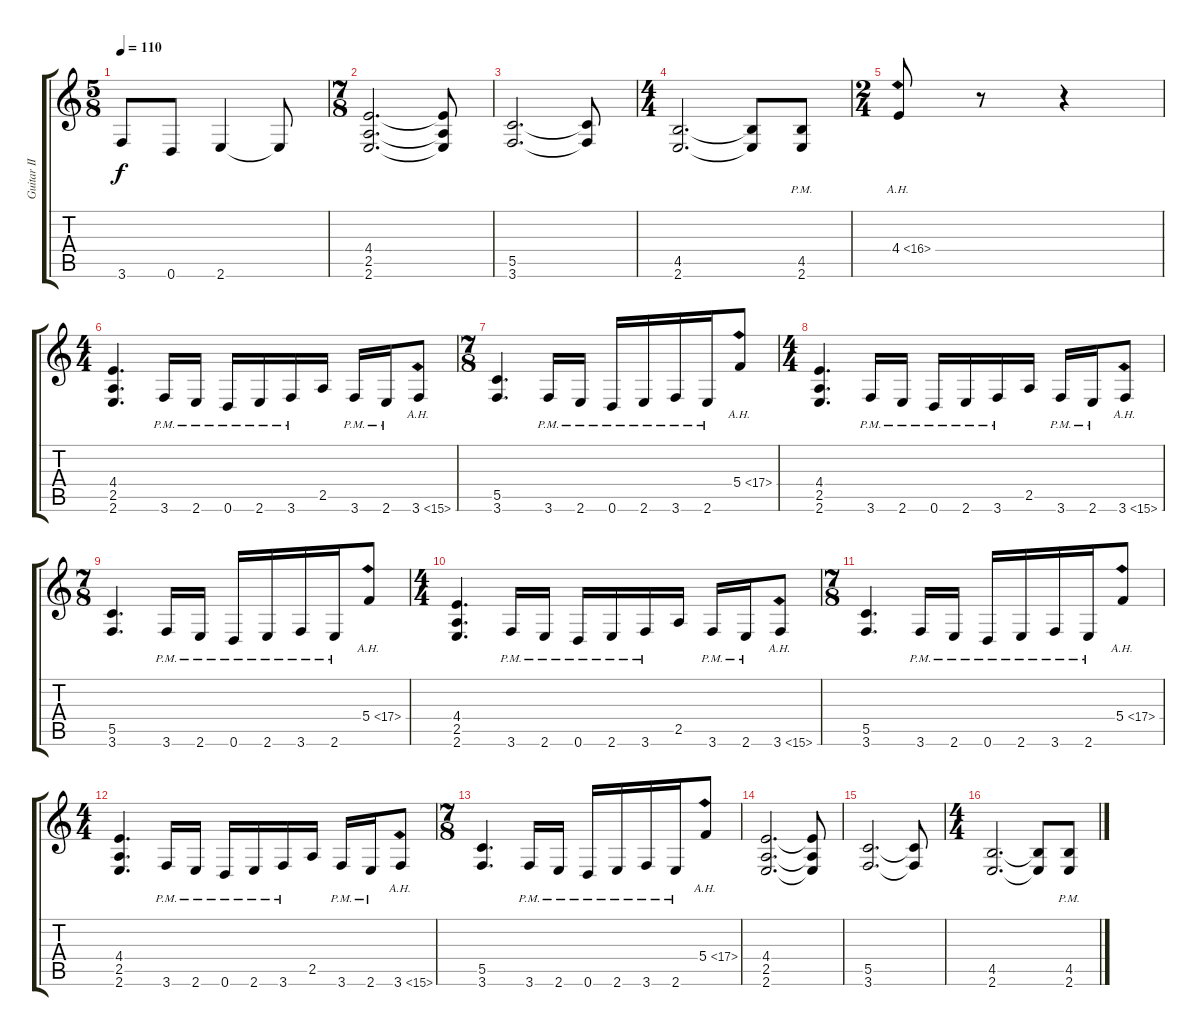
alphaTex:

\track ("Guitar II" "Guitar II") {instrument distortionguitar}
\staff {score tabs}
\tuning (D4 A3 F3 C3 G2 D2) {hide}
\ts (5 8)
\tempo 110
\clef g2
\ks c
3.6{t}.8{dy f} 0.6.8 2.6.4 2.6{t}.8 |
\ts (7 8)
(4.4 2.5 2.6).2{d} (4.4{t} 2.5{t} 2.6{t}).8 |
(5.5 3.6).2{d} (5.5{t} 3.6{t}).8 |
\ts (4 4)
(4.5 2.6).2{d} (4.5{t} 2.6{t}).8 (4.5{pm} 2.6{pm}).8 |
\ts (2 4)
4.4{ah 12}.8 r.8 r.4 |
\ts (4 4)
(4.4 2.5 2.6).4{d} 3.6{pm}.16 2.6{pm}.16 0.6{pm}.16 2.6{pm}.16 3.6{pm}.16 2.5.16 3.6{pm}.16 2.6{pm}.16 3.6{ah 12}.8 |
\ts (7 8)
(5.5 3.6).4{d} 3.6{pm}.16 2.6{pm}.16 0.6{pm}.16 2.6{pm}.16 3.6{pm}.16 2.6{pm}.16 5.4{ah 12}.8 |
\ts (4 4)
(4.4 2.5 2.6).4{d} 3.6{pm}.16 2.6{pm}.16 0.6{pm}.16 2.6{pm}.16 3.6{pm}.16 2.5.16 3.6{pm}.16 2.6{pm}.16 3.6{ah 12}.8 |
\ts (7 8)
(5.5 3.6).4{d} 3.6{pm}.16 2.6{pm}.16 0.6{pm}.16 2.6{pm}.16 3.6{pm}.16 2.6{pm}.16 5.4{ah 12}.8 |
\ts (4 4)
(4.4 2.5 2.6).4{d} 3.6{pm}.16 2.6{pm}.16 0.6{pm}.16 2.6{pm}.16 3.6{pm}.16 2.5.16 3.6{pm}.16 2.6{pm}.16 3.6{ah 12}.8 |
\ts (7 8)
(5.5 3.6).4{d} 3.6{pm}.16 2.6{pm}.16 0.6{pm}.16 2.6{pm}.16 3.6{pm}.16 2.6{pm}.16 5.4{ah 12}.8 |
\ts (4 4)
(4.4 2.5 2.6).4{d} 3.6{pm}.16 2.6{pm}.16 0.6{pm}.16 2.6{pm}.16 3.6{pm}.16 2.5.16 3.6{pm}.16 2.6{pm}.16 3.6{ah 12}.8 |
\ts (7 8)
(5.5 3.6).4{d} 3.6{pm}.16 2.6{pm}.16 0.6{pm}.16 2.6{pm}.16 3.6{pm}.16 2.6{pm}.16 5.4{ah 12}.8 |
(4.4 2.5 2.6).2{d} (4.4{t} 2.5{t} 2.6{t}).8 |
(5.5 3.6).2{d} (5.5{t} 3.6{t}).8 |
\ts (4 4)
(4.5 2.6).2{d} (4.5{t} 2.6{t}).8 (4.5{pm} 2.6{pm}).8
